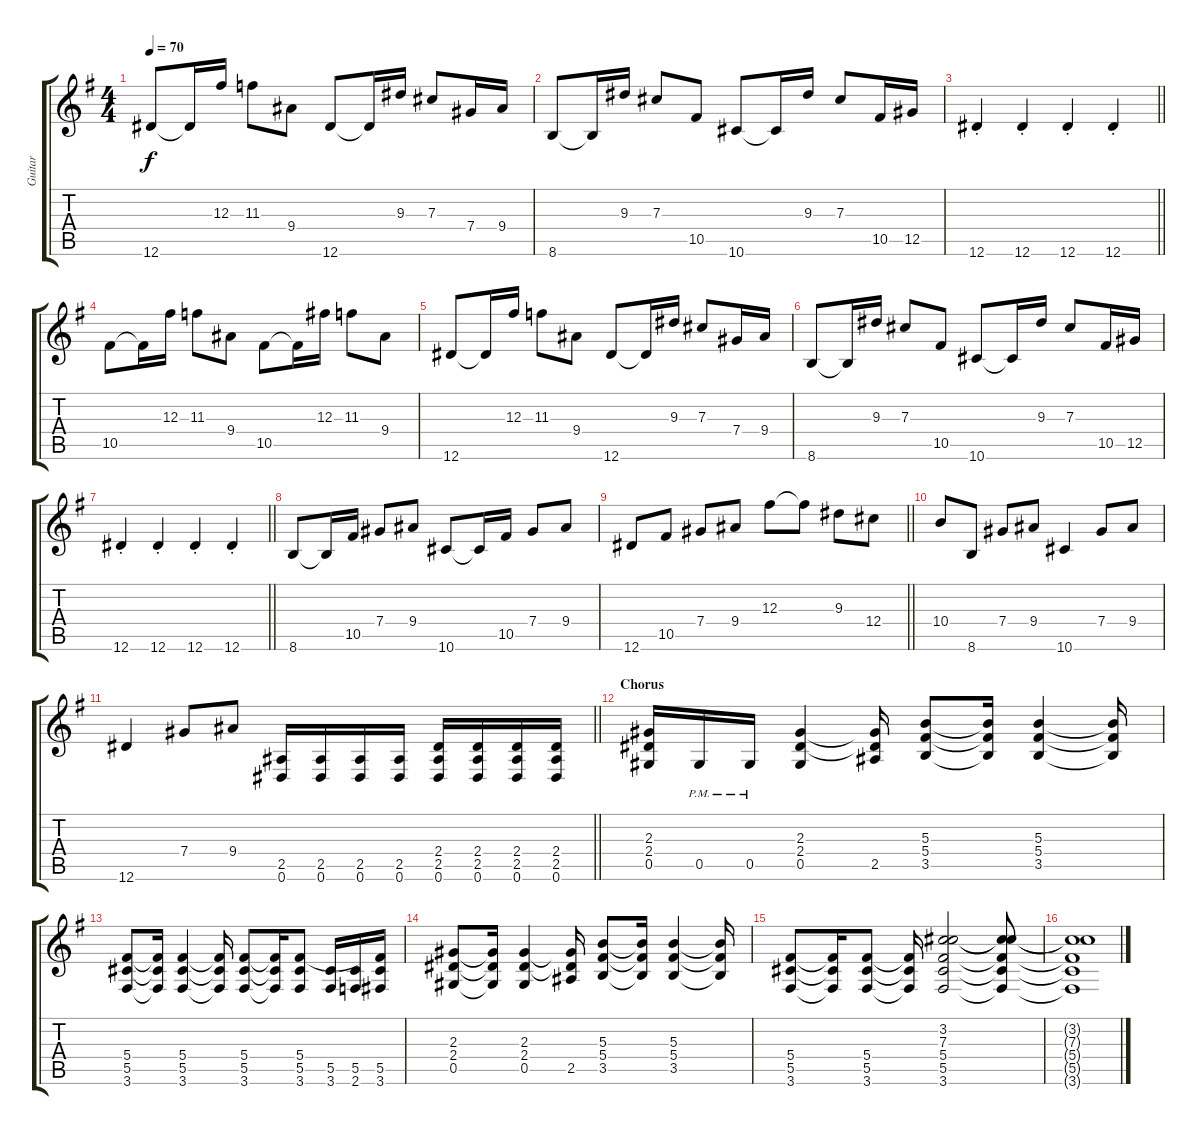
\track ("Guitar" "Guitar") {instrument electricguitarclean}
\staff {score tabs}
\tuning (Eb4 Bb3 Gb3 Db3 Ab2 Eb2) {hide}
\ts (4 4)
\tempo 70
\clef g2
\ks g
12.6.8{dy f} 12.6{t}.16 12.3.16 11.3.8 9.4.8 12.6.8 12.6{t}.16 9.3.16 7.3.8 7.4.16 9.4.16 |
8.6.8 8.6{t}.16 9.3.16 7.3.8 10.5.8 10.6.8 10.6{t}.16 9.3.16 7.3.8 10.5.16 12.5.16 |
\barLineRight lightlight
12.6{st}.4 12.6{st}.4 12.6{st}.4 12.6{st}.4 |
10.5.8 10.5{t}.16 12.3.16 11.3.8 9.4.8 10.5.8 10.5{t}.16 12.3.16 11.3.8 9.4.8 |
12.6.8 12.6{t}.16 12.3.16 11.3.8 9.4.8 12.6.8 12.6{t}.16 9.3.16 7.3.8 7.4.16 9.4.16 |
8.6.8 8.6{t}.16 9.3.16 7.3.8 10.5.8 10.6.8 10.6{t}.16 9.3.16 7.3.8 10.5.16 12.5.16 |
\barLineRight lightlight
12.6{st}.4 12.6{st}.4 12.6{st}.4 12.6{st}.4 |
8.6.8 8.6{t}.16 10.5.16 7.4.8 9.4.8 10.6.8 10.6{t}.16 10.5.16 7.4.8 9.4.8 |
\barLineRight lightlight
12.6.8 10.5.8 7.4.8 9.4.8 12.3.8 12.3{t}.8 9.3.8 12.4.8 |
10.4.8 8.6.8 7.4.8 9.4.8 10.6.4 7.4.8 9.4.8 |
\barLineRight lightlight
12.6.4 7.4.8 9.4.8 (2.5 0.6).16{volume 8 instrument overdrivenguitar} (2.5 0.6).16{volume 13} (2.5 0.6).16 (2.5 0.6).16 (2.4 2.5 0.6).16 (2.4 2.5 0.6).16 (2.4 2.5 0.6).16 (2.4 2.5 0.6).16 |
\section ("" "Chorus")
(2.3 2.4 0.5).16 0.5{pm}.16 0.5{pm}.16 (2.3 2.4 0.5).4 (2.3{t} 2.4{t} 2.5).16 (5.3 5.4 3.5).8 (5.3{t} 5.4{t} 3.5{t}).16 (5.3 5.4 3.5).4 (5.3{t} 5.4{t} 3.5{t}).16 |
(5.4 5.5 3.6).8 (5.4{t} 5.5{t} 3.6{t}).16 (5.4 5.5 3.6).4 (5.4{t} 5.5{t} 3.6{t}).16 (5.4 5.5 3.6).8 (5.4{t} 5.5{t} 3.6{t}).16 (5.4 5.5 3.6).8 (5.5 3.6).16 (5.5 2.6).16 (5.4{t} 5.5 3.6).16 |
(2.3 2.4 0.5).8 (2.3{t} 2.4{t} 0.5{t}).16 (2.3 2.4 0.5).4 (2.3{t} 2.4{t} 2.5).16 (5.3 5.4 3.5).8 (5.3{t} 5.4{t} 3.5{t}).16 (5.3 5.4 3.5).4 (5.3{t} 5.4{t} 3.5{t}).16 |
(5.4 5.5 3.6).8 (5.4{t} 5.5{t} 3.6{t}).16 (5.4 5.5 3.6).8 (5.4{t} 5.5{t} 3.6{t}).16 (3.2 7.3 5.4 5.5 3.6).2 (3.2{t} 7.3{t} 5.4{t} 5.5{t} 3.6{t}).8 |
(3.2{t} 7.3{t} 5.4{t} 5.5{t} 3.6{t}).1
